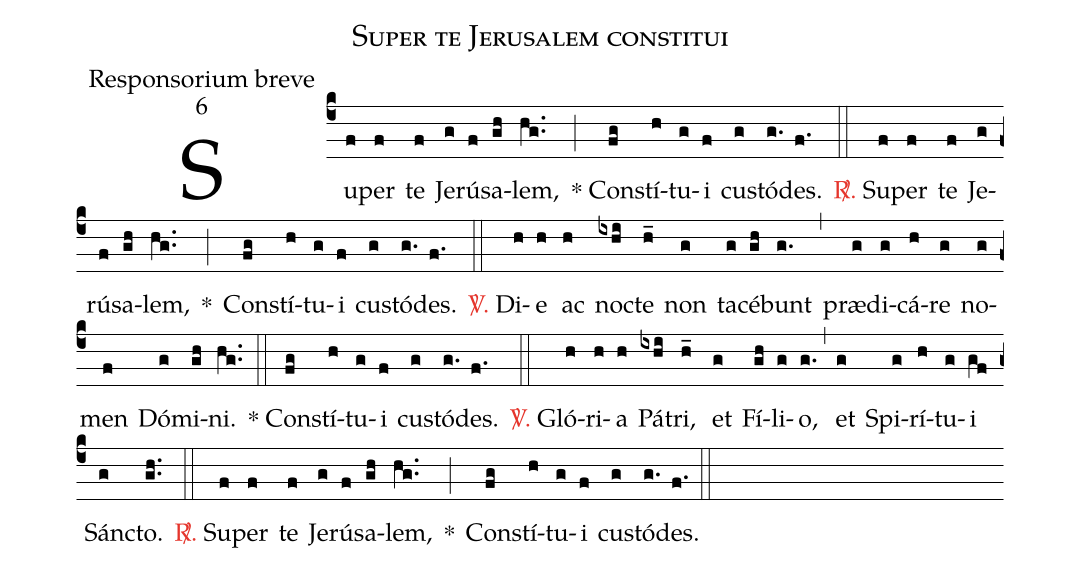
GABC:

name:Super te Jerusalem constitui;
office-part:Responsorium breve;
mode:6;
%%
(c4) Su(f)per(f) te(f) Je(g)rú(f)sa(gh)lem,(hg..) (;) <sp>*</sp> Con(fg)stí(h)tu(g)i(f) cu(g)stó(g.)des.(f.) (::)
<c><sp>R/</sp>.</c> Su(f)per(f) te(f) Je(g)rú(f)sa(gh)lem,(hg..) *(;) Con(fg)stí(h)tu(g)i(f) cu(g)stó(g.)des.(f.) (::)
<c><sp>V/</sp>.</c> Di(h)e(h) ac(h) noc(ixhi)te(h_) non(g) ta(g)cé(gh)bunt(g.) (,) præ(g)di(g)cá(h)re(g) no(g)men(f) Dó(g)mi(gh)ni.(hg..) (::)
<sp>*</sp> Con(fg)stí(h)tu(g)i(f) cu(g)stó(g.)des.(f.) (::)
<c><sp>V/</sp>.</c> Gló(h)ri(h)a(h) Pá(ixhi)tri, (h_) et(g) Fí(gh)li(g)o,(g.) (,) et(g) Spi(g)rí(h)tu(g)i(gf) Sánc(g)to.(gh..) (::)
<c><sp>R/</sp>.</c> Su(f)per(f) te(f) Je(g)rú(f)sa(gh)lem,(hg..) *(;) Con(fg)stí(h)tu(g)i(f) cu(g)stó(g.)des.(f.) (::)
